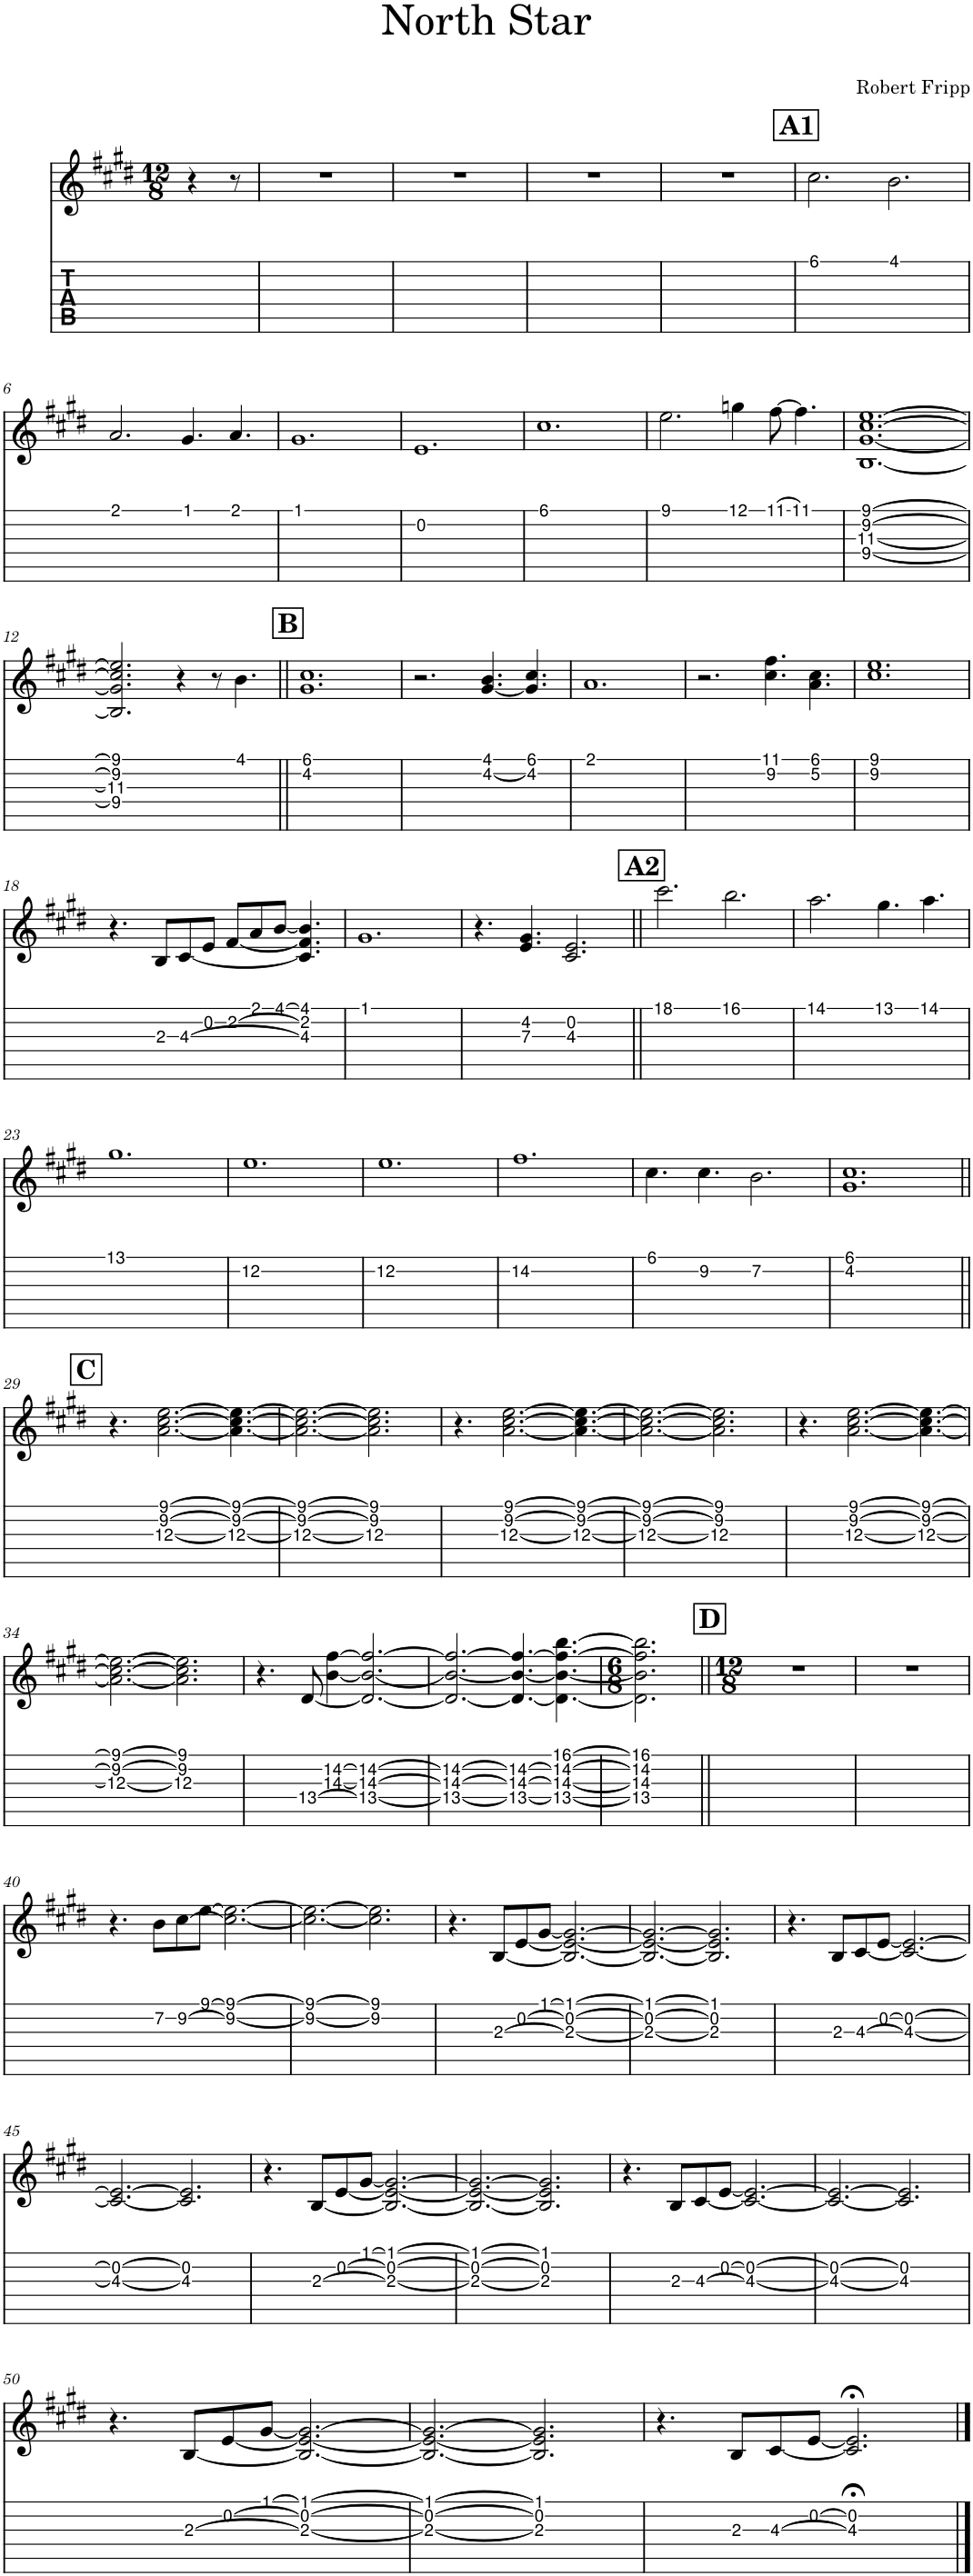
**kern	**kern
*part1	*part1
*staff2	*staff1
*I"G2 - Shimmer	*
*I'G2	*
*stria6	*
*	*clefG2
*k[f#c#g#d#]	*k[f#c#g#d#]
*M12/8	*M12/8
=	=
4r	4r
8r	8r
=1	=1
1.r	1.r
=2	=2
1.r	1.r
=3	=3
1.r	1.r
=4	=4
1.r	1.r
=5	=5
2.cc#	2.cc#\
2.b	2.b\
!!LO:LB:g=z
=6	=6
2.a	2.a/
4.g#	4.g#/
4.a	4.a/
=7	=7
1.g#	1.g#
=8	=8
1.e	1.e
=9	=9
1.cc#	1.cc#
=10	=10
2.ee	2.ee\
4gg	4ggn\
[8ff#	[8ff#\
4.ff#]	4.ff#\]
=11	=11
[1.B [1.g# [1.cc# [1.ee	[1.B [1.g# [1.cc# [1.ee
!!LO:LB:g=z
=12	=12
2.B] 2.g#] 2.cc#] 2.ee]	2.B/] 2.g#/] 2.cc#/] 2.ee/]
4r	4r
8r	8r
4.b	4.b\
=13||	=13||
1.g# 1.cc#	1.g# 1.cc#
=14	=14
2.r	2.r
[4.g# 4.b	[4.g#/ 4.b/
4.g#] 4.cc#	4.g#/] 4.cc#/
=15	=15
1.a	1.a
=16	=16
2.r	2.r
4.cc# 4.ff#	4.cc#\ 4.ff#\
4.a 4.cc#	4.a\ 4.cc#\
=17	=17
1.cc# 1.ee	1.cc# 1.ee
!!LO:LB:g=z
=18	=18
4.r	4.r
8BL	8B/L
[8c#	[8c#/
8eJ	8e/J
[8f#L	[8f#/L
8a	8a/
[8bJ	[8b/J
4.c#] 4.f#] 4.b]	4.c#/] 4.f#/] 4.b/]
=19	=19
1.g#	1.g#
=20	=20
4.r	4.r
4.e 4.g#	4.e/ 4.g#/
2.c# 2.e	2.c#/ 2.e/
=21||	=21||
2.ccc#	2.ccc#\
2.bb	2.bb\
=22	=22
2.aa	2.aa\
4.gg#	4.gg#\
4.aa	4.aa\
!!LO:LB:g=z
=23	=23
1.gg#	1.gg#
=24	=24
1.ee	1.ee
=25	=25
1.ee	1.ee
=26	=26
1.ff#	1.ff#
=27	=27
4.cc#	4.cc#\
4.cc#	4.cc#\
2.b	2.b\
=28	=28
1.g# 1.cc#	1.g# 1.cc#
!!LO:LB:g=z
=29||	=29||
4.r	4.r
[2.a [2.cc# [2.ee	[2.a\ [2.cc#\ [2.ee\
4.a_ 4.cc#_ 4.ee_	4.a\_ 4.cc#\_ 4.ee\_
=30	=30
2.a_ 2.cc#_ 2.ee_	2.a\_ 2.cc#\_ 2.ee\_
2.a] 2.cc#] 2.ee]	2.a\] 2.cc#\] 2.ee\]
=31	=31
4.r	4.r
[2.a [2.cc# [2.ee	[2.a\ [2.cc#\ [2.ee\
4.a_ 4.cc#_ 4.ee_	4.a\_ 4.cc#\_ 4.ee\_
=32	=32
2.a_ 2.cc#_ 2.ee_	2.a\_ 2.cc#\_ 2.ee\_
2.a] 2.cc#] 2.ee]	2.a\] 2.cc#\] 2.ee\]
=33	=33
4.r	4.r
[2.a [2.cc# [2.ee	[2.a\ [2.cc#\ [2.ee\
4.a_ 4.cc#_ 4.ee_	4.a\_ 4.cc#\_ 4.ee\_
!!LO:LB:g=z
=34	=34
2.a_ 2.cc#_ 2.ee_	2.a\_ 2.cc#\_ 2.ee\_
2.a] 2.cc#] 2.ee]	2.a\] 2.cc#\] 2.ee\]
=35	=35
4.r	4.r
[8d#	[8d#/
[4b [4ff#	[4b\ [4ff#\
2.d#_ 2.ff#_ 2.b_	2.d#/_ 2.b/_ 2.ff#/_
=36	=36
2.d#_ 2.b_ 2.ff#_	2.d#/_ 2.b/_ 2.ff#/_
4.d#_ 4.b_ 4.ff#_	4.d#/_ 4.b/_ 4.ff#/_
4.d#_ 4.b_ 4.ff#_ [4.bb	4.d#\_ 4.b\_ 4.ff#\_ [4.bb\
=37	=37
*M6/8	*M6/8
2.d#] 2.b] 2.ff#] 2.bb]	2.d#\] 2.b\] 2.ff#\] 2.bb\]
=38||	=38||
*M12/8	*M12/8
1.r	1.r
=39	=39
1.r	1.r
!!LO:LB:g=z
=40	=40
4.r	4.r
8bL	8b\L
[8cc#	[8cc#\
[8eeJ	[8ee\J
2.cc#_ 2.ee_	2.cc#\_ 2.ee\_
=41	=41
2.cc#_ 2.ee_	2.cc#\_ 2.ee\_
2.cc#] 2.ee]	2.cc#\] 2.ee\]
=42	=42
4.r	4.r
[8BL	[8B/L
[8e	[8e/
[8g#J	[8g#/J
2.B_ 2.e_ 2.g#_	2.B/_ 2.e/_ 2.g#/_
=43	=43
2.B_ 2.e_ 2.g#_	2.B/_ 2.e/_ 2.g#/_
2.B] 2.e] 2.g#]	2.B/] 2.e/] 2.g#/]
=44	=44
4.r	4.r
8BL	8B/L
[8c#	[8c#/
[8eJ	[8e/J
2.c#_ 2.e_	2.c#/_ 2.e/_
!!LO:LB:g=z
=45	=45
2.c#_ 2.e_	2.c#/_ 2.e/_
2.c#] 2.e]	2.c#/] 2.e/]
=46	=46
4.r	4.r
[8BL	[8B/L
[8e	[8e/
[8g#J	[8g#/J
2.B_ 2.e_ 2.g#_	2.B/_ 2.e/_ 2.g#/_
=47	=47
2.B_ 2.e_ 2.g#_	2.B/_ 2.e/_ 2.g#/_
2.B] 2.e] 2.g#]	2.B/] 2.e/] 2.g#/]
=48	=48
4.r	4.r
8BL	8B/L
[8c#	[8c#/
[8eJ	[8e/J
2.c#_ 2.e_	2.c#/_ 2.e/_
=49	=49
2.c#_ 2.e_	2.c#/_ 2.e/_
2.c#] 2.e]	2.c#/] 2.e/]
!!LO:LB:g=z
=50	=50
4.r	4.r
[8BL	[8B/L
[8e	[8e/
[8g#J	[8g#/J
2.B_ 2.e_ 2.g#_	2.B/_ 2.e/_ 2.g#/_
=51	=51
2.B_ 2.e_ 2.g#_	2.B/_ 2.e/_ 2.g#/_
2.B] 2.e] 2.g#]	2.B/] 2.e/] 2.g#/]
=52	=52
4.r	4.r
8BL	8B/L
[8c#	[8c#/
[8eJ	[8e/J
2.c#];< 2.e];<	2.c#/];< 2.e/];<
==	==
*-	*-
